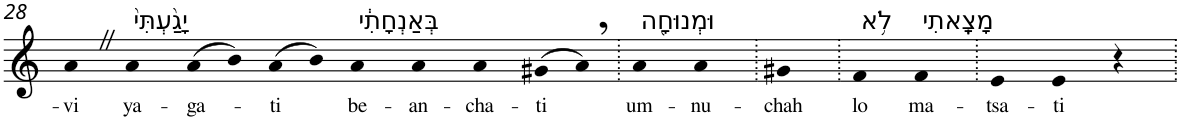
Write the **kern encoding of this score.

**kern	**text
*part1	*part1
*staff1	*staff1
*I"Piano	*
*I'Pno	*
!!LO:PB:g=z
*clefG2	*
*k[]	*
=28	=28
!	!LO:LY:b
4aZ	-vi
!LO:TX:a:t=יָגַ֙עְתִּי֙	!
!	!LO:LY:b
4a	ya-
!	!LO:LY:b
(>8a	-ga-
8b)	.
!	!LO:LY:b
(>8a	-ti
8b)	.
!LO:TX:a:t=בְּאַנְחָתִ֔י	!
!	!LO:LY:b
4a	be-
!	!LO:LY:b
4a	-an-
!	!LO:LY:b
4a	-cha-
!	!LO:LY:b
(>8g#X	-ti
8a,)	.
=29.	=29.
!LO:TX:a:t=וּמְנוּחָ֖ה	!
!	!LO:LY:b
4a	um-
!	!LO:LY:b
4a	-nu-
=30.	=30.
!	!LO:LY:b
4g#X	-chah
=31.	=31.
!LO:TX:a:t=לֹ֥א	!
!	!LO:LY:b
4f	lo
!LO:TX:a:t=מָצָֽאתִי	!
!	!LO:LY:b
4f	ma-
=32.	=32.
!	!LO:LY:b
4e	-tsa-
!	!LO:LY:b
4e	-ti
4r	.
=.	=.
*-	*-
